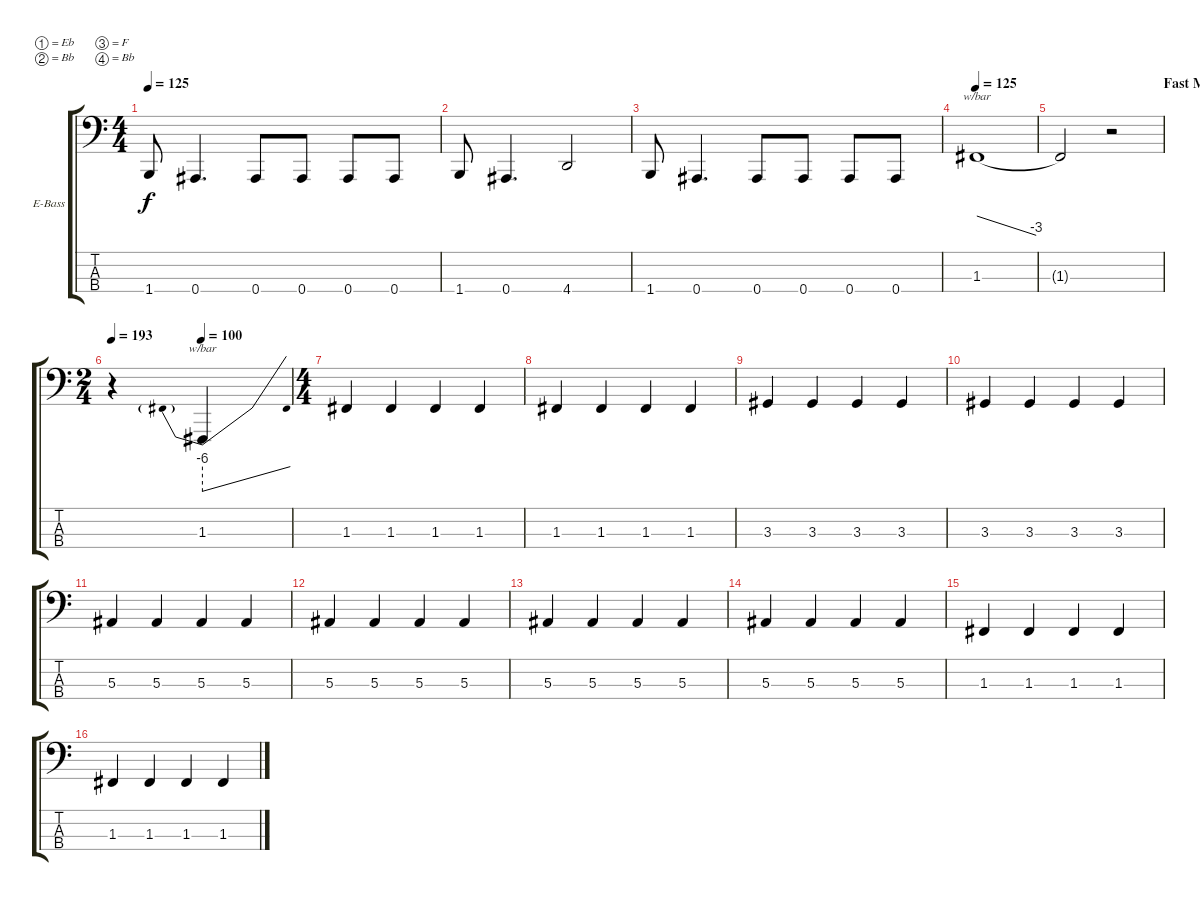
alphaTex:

\bracketExtendMode groupsimilarinstruments
\firstSystemTrackNameOrientation horizontal
\otherSystemsTrackNameOrientation horizontal
\track ("Matt Kean" "E-Bass") {instrument electricbassfinger}
\staff {score tabs}
\tuning (Eb2 Bb1 F1 Bb0)
\ts (4 4)
\tempo 125
\clef f4
\ks c
1.4.8{dy f} 0.4.4{d} 0.4.8 0.4.8 0.4.8 0.4.8 |
1.4.8 0.4.4{d} 4.4.2 |
1.4.8 0.4.4{d} 0.4.8 0.4.8 0.4.8 0.4.8 |
\tempo 125
1.3.1{tbe (dive default 0 0 60 -12)} |
\tempo (193 "Fast Metal" 1)
1.3{t}.2 r.2 |
\ts (2 4)
\beaming (8 2 2)
\tempo 193
\tempo (100 0.5)
r.4 1.3.4{tbe (predivedive default 0 -24 60 0)} |
\ts (4 4)
\beaming (8 2 2 2 2)
1.3.4 1.3.4 1.3.4 1.3.4 |
1.3.4 1.3.4 1.3.4 1.3.4 |
3.3.4 3.3.4 3.3.4 3.3.4 |
3.3.4 3.3.4 3.3.4 3.3.4 |
5.3.4 5.3.4 5.3.4 5.3.4 |
5.3.4 5.3.4 5.3.4 5.3.4 |
5.3.4 5.3.4 5.3.4 5.3.4 |
5.3.4 5.3.4 5.3.4 5.3.4 |
1.3.4 1.3.4 1.3.4 1.3.4 |
1.3.4 1.3.4 1.3.4 1.3.4
